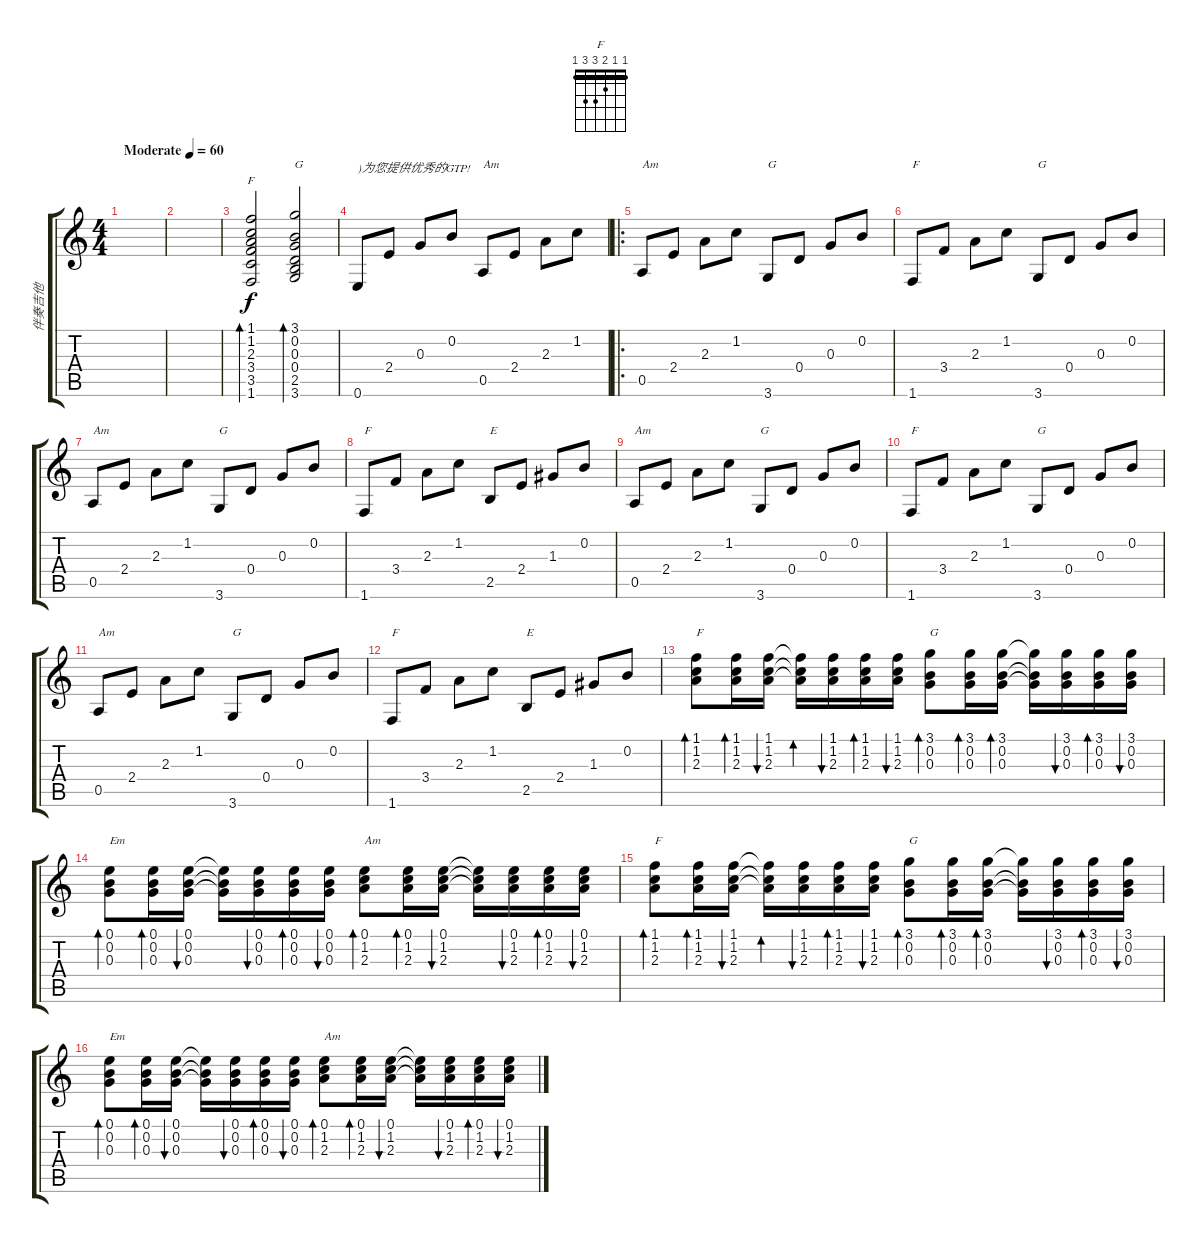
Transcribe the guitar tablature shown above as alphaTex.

\track ("伴奏吉他" "伴奏吉他") {instrument acousticguitarsteel}
\staff {score tabs}
\tuning (E4 B3 G3 D3 A2 E2) {hide}
\chord ("F" 1 1 2 3 3 1) {barre 1}
\ts (4 4)
\tempo (60 "Moderate")
\clef g2
\ks c
|
|
(1.1 1.2 2.3 3.4 3.5 1.6).2{bd 120 ch "F"} (3.1 0.2 0.3 0.4 2.5 3.6).2{bd 120 txt "G"} |
0.6.8{txt ")为您提供优秀的GTP!"} 2.4.8 0.3.8 0.2.8 0.5.8{txt "Am"} 2.4.8 2.3.8 1.2.8 |
\ro
0.5.8{txt "Am"} 2.4.8 2.3.8 1.2.8 3.6.8{txt "G"} 0.4.8 0.3.8 0.2.8 |
1.6.8{txt "F"} 3.4.8 2.3.8 1.2.8 3.6.8{txt "G"} 0.4.8 0.3.8 0.2.8 |
0.5.8{txt "Am"} 2.4.8 2.3.8 1.2.8 3.6.8{txt "G"} 0.4.8 0.3.8 0.2.8 |
1.6.8{txt "F"} 3.4.8 2.3.8 1.2.8 2.5.8{txt "E"} 2.4.8 1.3.8 0.2.8 |
0.5.8{txt "Am"} 2.4.8 2.3.8 1.2.8 3.6.8{txt "G"} 0.4.8 0.3.8 0.2.8 |
1.6.8{txt "F"} 3.4.8 2.3.8 1.2.8 3.6.8{txt "G"} 0.4.8 0.3.8 0.2.8 |
0.5.8{txt "Am"} 2.4.8 2.3.8 1.2.8 3.6.8{txt "G"} 0.4.8 0.3.8 0.2.8 |
1.6.8{txt "F"} 3.4.8 2.3.8 1.2.8 2.5.8{txt "E"} 2.4.8 1.3.8 0.2.8 |
(1.1 1.2 2.3).8{bd 60 txt "F"} (1.1 1.2 2.3).16{bd 60} (1.1 1.2 2.3).16{bu 60} (1.1{t} 1.2{t} 2.3{t}).16{bd 60} (1.1 1.2 2.3).16{bu 60} (1.1 1.2 2.3).16{bd 60} (1.1 1.2 2.3).16{bu 60} (3.1 0.2 0.3).8{bd 60 txt "G"} (3.1 0.2 0.3).16{bd 60} (3.1 0.2 0.3).16{bd 60} (3.1{t} 0.2{t} 0.3{t}).16 (3.1 0.2 0.3).16{bu 60} (3.1 0.2 0.3).16{bd 60} (3.1 0.2 0.3).16{bu 60} |
(0.1 0.2 0.3).8{bd 60 txt "Em"} (0.1 0.2 0.3).16{bd 60} (0.1 0.2 0.3).16{bu 60} (0.1{t} 0.2{t} 0.3{t}).16 (0.1 0.2 0.3).16{bu 60} (0.1 0.2 0.3).16{bd 60} (0.1 0.2 0.3).16{bu 60} (0.1 1.2 2.3).8{bd 60 txt "Am"} (0.1 1.2 2.3).16{bd 60} (0.1 1.2 2.3).16{bu 60} (0.1{t} 1.2{t} 2.3{t}).16 (0.1 1.2 2.3).16{bu 60} (0.1 1.2 2.3).16{bd 60} (0.1 1.2 2.3).16{bu 60} |
(1.1 1.2 2.3).8{bd 60 txt "F"} (1.1 1.2 2.3).16{bd 60} (1.1 1.2 2.3).16{bu 60} (1.1{t} 1.2{t} 2.3{t}).16{bd 60} (1.1 1.2 2.3).16{bu 60} (1.1 1.2 2.3).16{bd 60} (1.1 1.2 2.3).16{bu 60} (3.1 0.2 0.3).8{bd 60 txt "G"} (3.1 0.2 0.3).16{bd 60} (3.1 0.2 0.3).16{bd 60} (3.1{t} 0.2{t} 0.3{t}).16 (3.1 0.2 0.3).16{bu 60} (3.1 0.2 0.3).16{bd 60} (3.1 0.2 0.3).16{bu 60} |
(0.1 0.2 0.3).8{bd 60 txt "Em"} (0.1 0.2 0.3).16{bd 60} (0.1 0.2 0.3).16{bu 60} (0.1{t} 0.2{t} 0.3{t}).16 (0.1 0.2 0.3).16{bu 60} (0.1 0.2 0.3).16{bd 60} (0.1 0.2 0.3).16{bu 60} (0.1 1.2 2.3).8{bd 60 txt "Am"} (0.1 1.2 2.3).16{bd 60} (0.1 1.2 2.3).16{bu 60} (0.1{t} 1.2{t} 2.3{t}).16 (0.1 1.2 2.3).16{bu 60} (0.1 1.2 2.3).16{bd 60} (0.1 1.2 2.3).16{bu 60}
